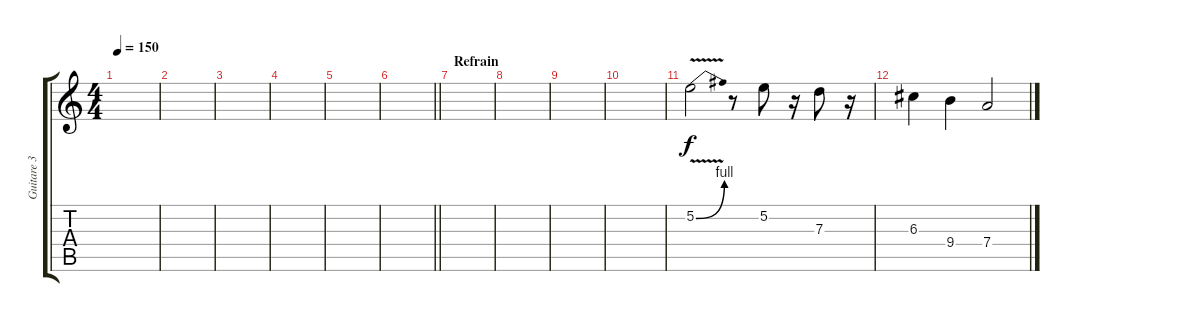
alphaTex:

\track ("Guitare 3" "Guitare 3") {instrument overdrivenguitar}
\staff {score tabs}
\tuning (E4 B3 G3 D3 A2 E2) {hide}
\ts (4 4)
\tempo 150
\clef g2
\ks c
|
|
|
|
|
\barLineRight lightlight
|
\section ("" "Refrain")
|
|
|
|
5.2{be (bend 0 0 60 4) v}.2 r.8 5.2.8 r.16 7.3.8 r.16 |
6.3.4 9.4.4 7.4.2
